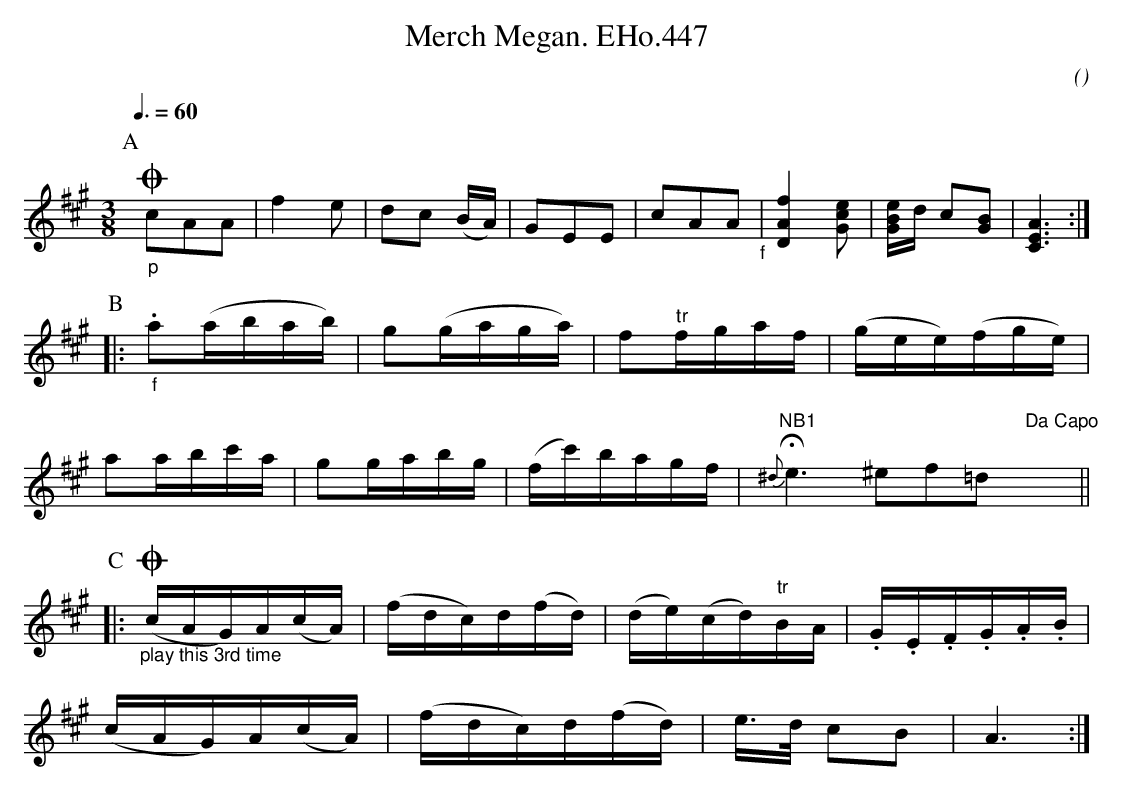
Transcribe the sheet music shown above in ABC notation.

X:1
T:Merch Megan. EHo.447
M:3/8
L:1/8
Q:3/8=60
C:
O:
K:A
P:A
y!coda!"_p"cAA | f2e | dc (B/A/) | GEE | cAA "_f" | [D2A2f2] [Gce]| [G/B/e/]d/ c[BG] | [C3E3A3] :|
P:B
|: "_f".a(a/b/a/b/) | g(g/a/g/a/) | f"tr"f/g/a/f/ | (g/e/e/)(f/g/e/) |
aa/b/c'/a/ | gg/a/b/g/ | (f/c'/)b/a/g/f/ | "NB1"{^d}!fermata!e3 ^ef=d "Da Capo"yyy||
P:C
|: !coda!"_play this 3rd time"(c/A/G/)A/(c/A/) | (f/d/c/)d/(f/d/) | (d/e/)(c/d/)"tr"B/A/ | .G/.E/.F/.G/.A/.B/ |
(c/A/G/)A/(c/A/) | (f/d/c/)d/(f/d/) | e/>d/ cB | A3 :|
